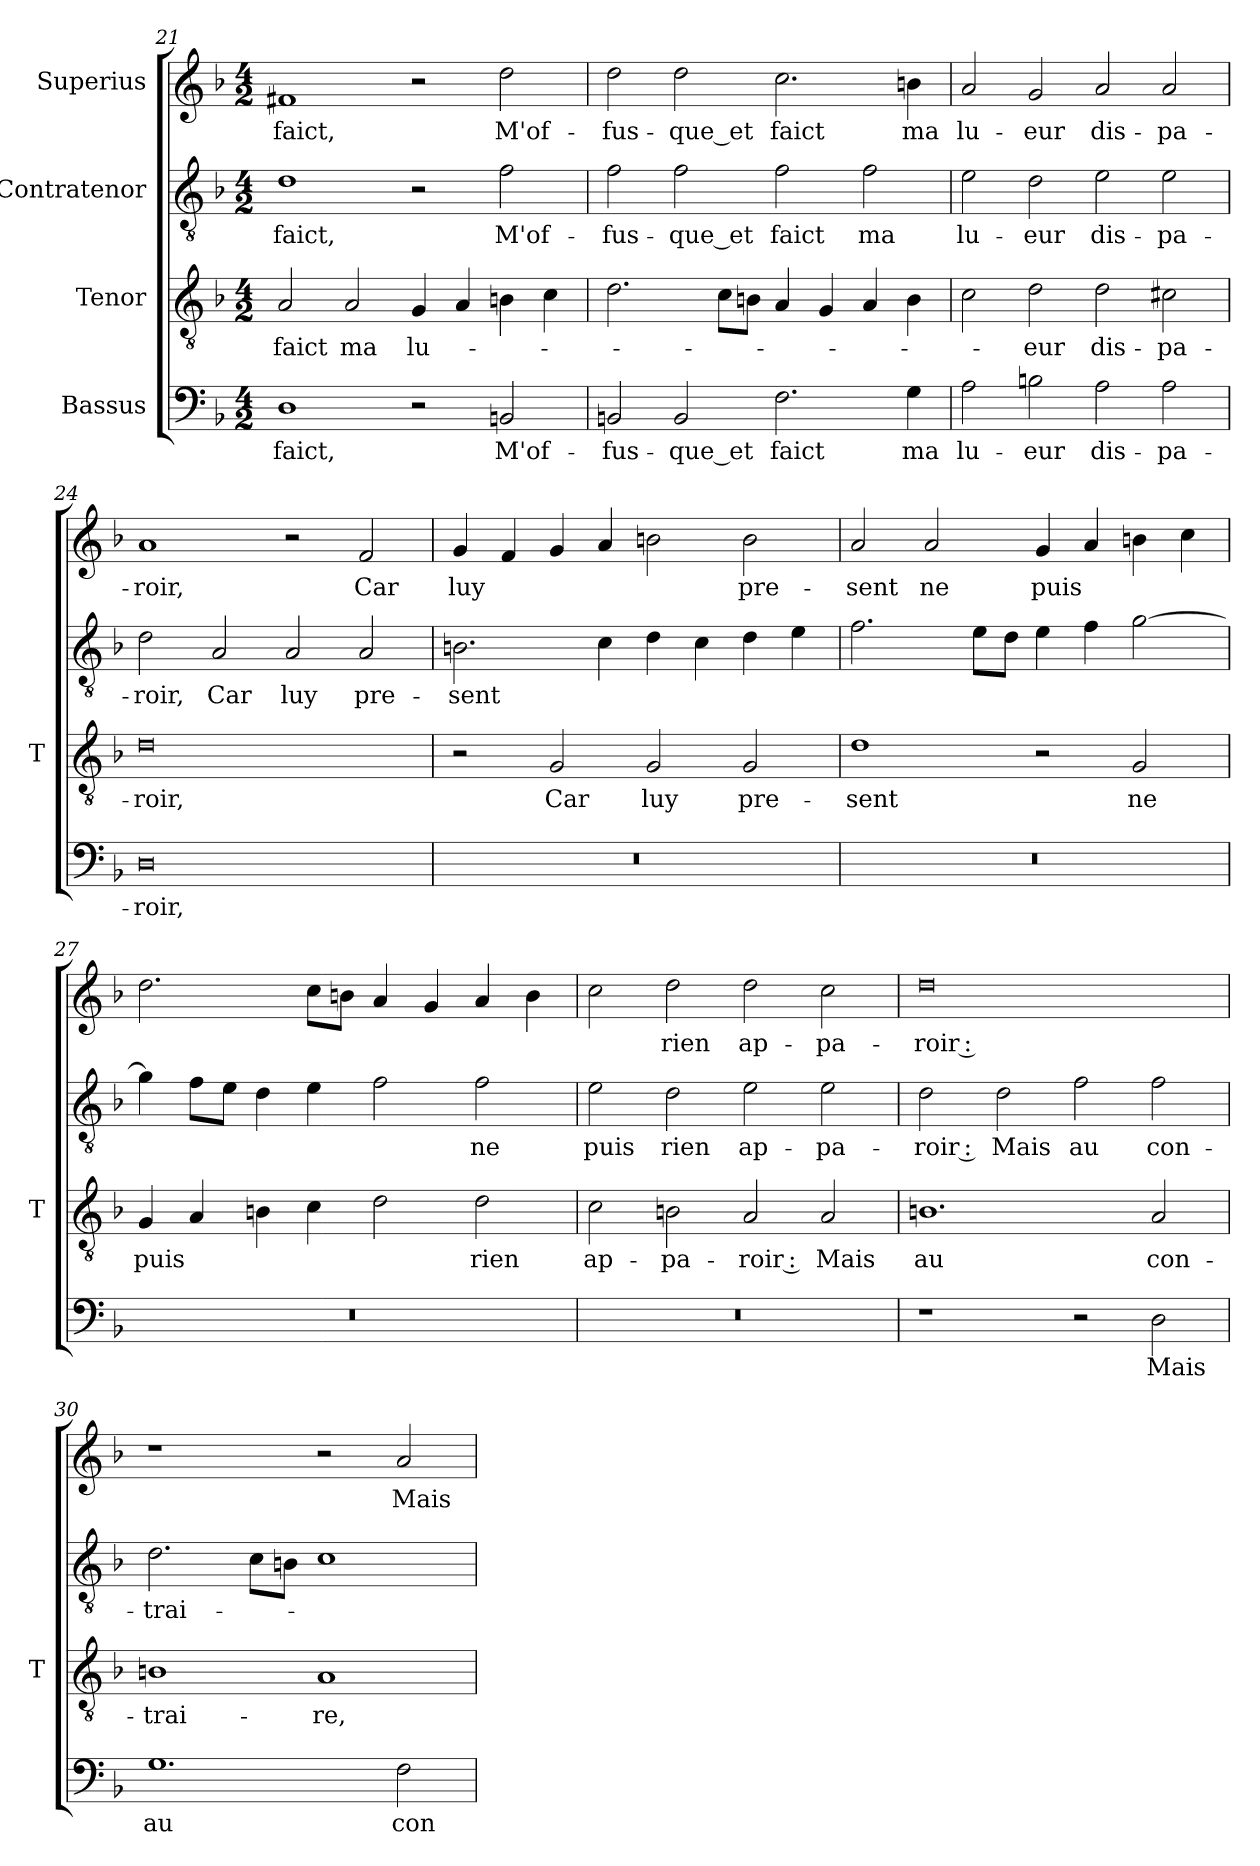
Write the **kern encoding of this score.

**kern	**text	**kern	**text	**kern	**text	**kern	**text
*part4	*part4	*part3	*part3	*part2	*part2	*part1	*part1
*staff4	*staff4	*staff3	*staff3	*staff2	*staff2	*staff1	*staff1
*I"Bassus	*	*I"Tenor	*	*I"Contratenor	*	*I"Superius	*
*	*	*I'T	*	*	*	*	*
*clefF4	*	*clefGv2	*	*clefGv2	*	*clefG2	*
*k[b-]	*	*k[b-]	*	*k[b-]	*	*k[b-]	*
*M4/2	*	*M4/2	*	*M4/2	*	*M4/2	*
=21	=21	=21	=21	=21	=21	=21	=21
1D	-faict,	2A	-faict	1d	-faict,	1f#X	-faict,
.	.	2A	-ma	.	.	.	.
2r	.	4G	lu-	2r	.	2r	.
.	.	4A	.	.	.	.	.
2BBn	M'of-	4B	.	2f	M'of-	2dd	M'of-
.	.	4c	.	.	.	.	.
=22	=22	=22	=22	=22	=22	=22	=22
2BBn	fus-	2.d	.	2f	fus-	2dd	fus-
2BB	-que_et	.	.	2f	-que_et	2dd	-que_et
.	.	8cL	.	.	.	.	.
.	.	8BJ	.	.	.	.	.
2.F	-faict	4A	.	2f	-faict	2.cc	-faict
.	.	4G	.	.	.	.	.
.	.	4A	.	2f	-ma	.	.
4G	-ma	4B	.	.	.	4b	-ma
=23	=23	=23	=23	=23	=23	=23	=23
2A	lu-	2c	.	2e	lu-	2a	lu-
2Bn	-eur	2d	-eur	2d	-eur	2g	-eur
2A	dis-	2d	dis-	2e	dis-	2a	dis-
2A	pa-	2c#X	pa-	2e	pa-	2a	pa-
=24	=24	=24	=24	=24	=24	=24	=24
0D	-roir,	0d	-roir,	2d	-roir,	1a	-roir,
.	.	.	.	2A	-Car	.	.
.	.	.	.	2A	-luy	2r	.
.	.	.	.	2A	pre-	2f	-Car
=25	=25	=25	=25	=25	=25	=25	=25
0r	.	2r	.	2.Bn	-sent	4g	-luy
.	.	.	.	.	.	4f	.
.	.	2G	-Car	.	.	4g	.
.	.	.	.	4c	.	4a	.
.	.	2G	-luy	4d	.	2b	.
.	.	.	.	4c	.	.	.
.	.	2G	pre-	4d	.	2b	pre-
.	.	.	.	4e	.	.	.
=26	=26	=26	=26	=26	=26	=26	=26
0r	.	1d	-sent	2.f	.	2a	-sent
.	.	.	.	.	.	2a	-ne
.	.	.	.	8eL	.	.	.
.	.	.	.	8dJ	.	.	.
.	.	2r	.	4e	.	4g	-puis
.	.	.	.	4f	.	4a	.
.	.	2G	-ne	[2g	.	4b	.
.	.	.	.	.	.	4cc	.
=27	=27	=27	=27	=27	=27	=27	=27
0r	.	4G	-puis	4g]	.	2.dd	.
.	.	4A	.	8fL	.	.	.
.	.	.	.	8eJ	.	.	.
.	.	4B	.	4d	.	.	.
.	.	4c	.	4e	.	8ccL	.
.	.	.	.	.	.	8bJ	.
.	.	2d	.	2f	.	4a	.
.	.	.	.	.	.	4g	.
.	.	2d	-rien	2f	-ne	4a	.
.	.	.	.	.	.	4b	.
=28	=28	=28	=28	=28	=28	=28	=28
0r	.	2c	ap-	2e	-puis	2cc	.
.	.	2B	pa-	2d	-rien	2dd	-rien
.	.	2A	-roir :	2e	ap-	2dd	ap-
.	.	2A	-Mais	2e	pa-	2cc	pa-
=29	=29	=29	=29	=29	=29	=29	=29
1r	.	1.B	-au	2d	-roir :	0dd	-roir :
.	.	.	.	2d	-Mais	.	.
2r	.	.	.	2f	-au	.	.
2D	-Mais	2A	con-	2f	con-	.	.
=30	=30	=30	=30	=30	=30	=30	=30
1.G	-au	1B	trai-	2.d	trai-	1r	.
.	.	.	.	8cL	.	.	.
.	.	.	.	8BnJ	.	.	.
.	.	1A	-re,	1c	.	2r	.
2F	con-	.	.	.	.	2a	-Mais
=	=	=	=	=	=	=	=
*-	*-	*-	*-	*-	*-	*-	*-
